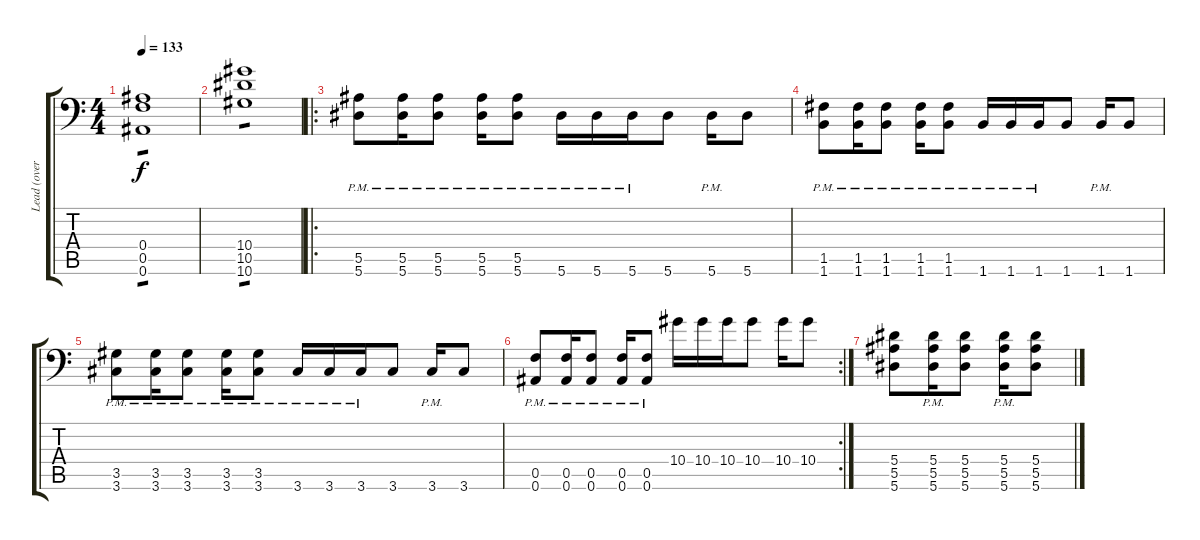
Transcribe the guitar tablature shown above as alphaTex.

\track ("Lead (overdub)" "Lead (over") {instrument distortionguitar}
\staff {score tabs}
\tuning (C4 G3 Eb3 Bb2 F2 Bb1) {hide}
\ts (4 4)
\tempo 133
\clef f4
\ks c
(0.4 0.5 0.6).1{tp 1 dy f} |
(10.4 10.5 10.6).1{tp 1} |
\ro
(5.5{pm} 5.6{pm}).8 (5.5{pm} 5.6{pm}).16 (5.5{pm} 5.6{pm}).8 (5.5{pm} 5.6{pm}).16 (5.5{pm} 5.6{pm}).8 5.6{pm}.16 5.6{pm}.16 5.6{pm}.16 5.6.8 5.6{pm}.16 5.6.8 |
(1.5{pm} 1.6{pm}).8 (1.5{pm} 1.6{pm}).16 (1.5{pm} 1.6{pm}).8 (1.5{pm} 1.6{pm}).16 (1.5{pm} 1.6{pm}).8 1.6{pm}.16 1.6{pm}.16 1.6{pm}.16 1.6.8 1.6{pm}.16 1.6.8 |
(3.5{pm} 3.6{pm}).8 (3.5{pm} 3.6{pm}).16 (3.5{pm} 3.6{pm}).8 (3.5{pm} 3.6{pm}).16 (3.5{pm} 3.6{pm}).8 3.6{pm}.16 3.6{pm}.16 3.6{pm}.16 3.6.8 3.6{pm}.16 3.6.8 |
\rc 2
(0.5{pm} 0.6{pm}).8 (0.5{pm} 0.6{pm}).16 (0.5{pm} 0.6{pm}).8 (0.5{pm} 0.6{pm}).16 (0.5{pm} 0.6{pm}).8 10.4.16 10.4.16 10.4.16 10.4.8 10.4.16 10.4.8 |
(5.4 5.5 5.6).8 (5.4{pm} 5.5{pm} 5.6{pm}).16 (5.4 5.5 5.6).8 (5.4{pm} 5.5{pm} 5.6{pm}).16 (5.4 5.5 5.6).8
